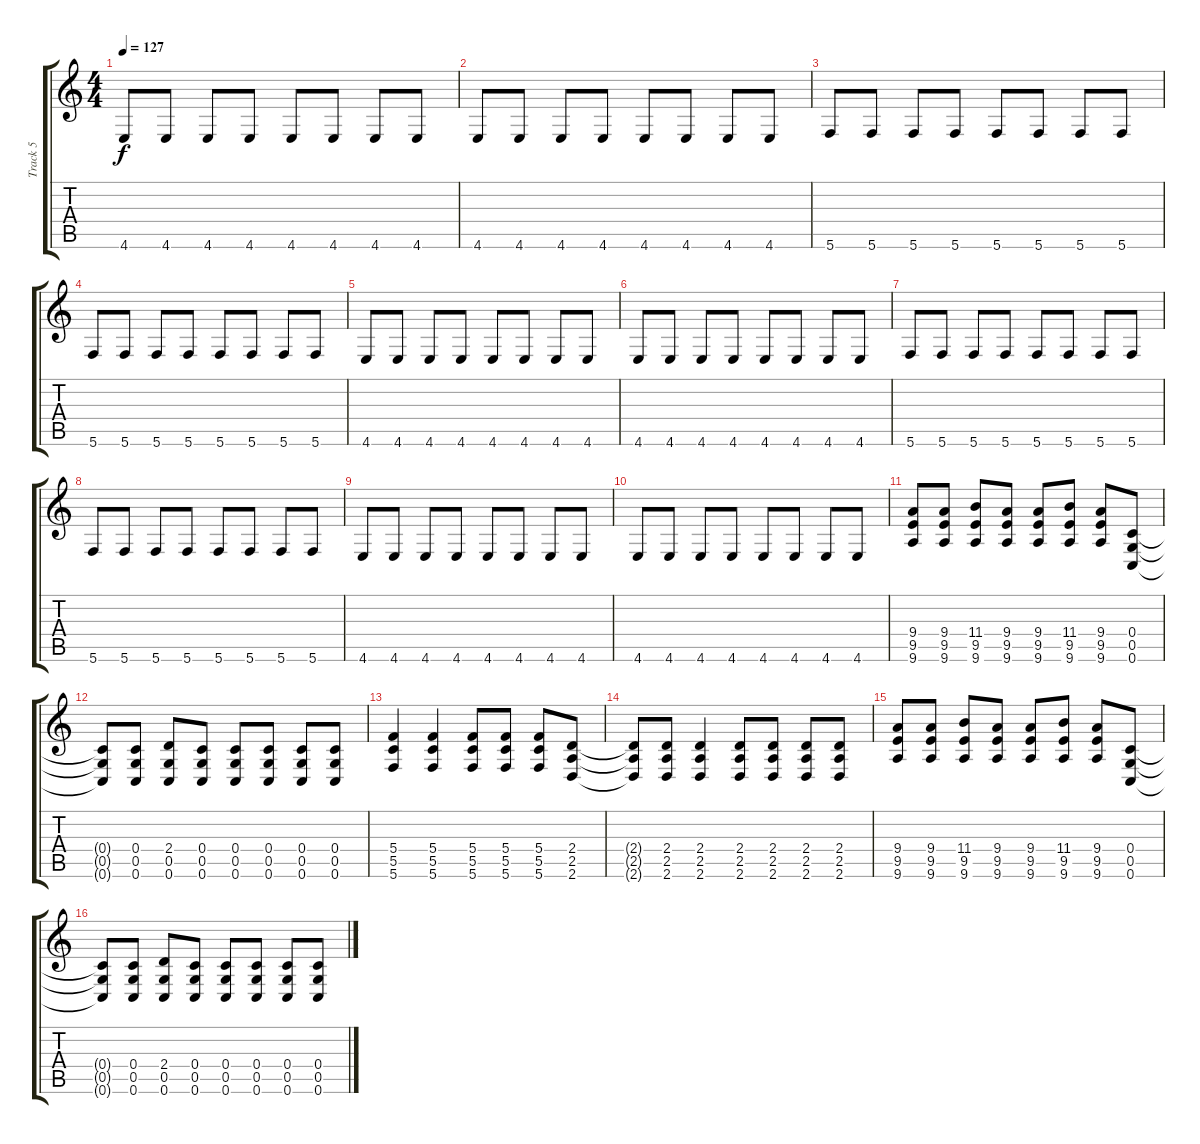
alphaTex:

\track ("Track 5" "Track 5") {instrument distortionguitar}
\staff {score tabs}
\tuning (D4 A3 F3 C3 G2 C2) {hide}
\ts (4 4)
\tempo 127
\clef g2
\ks c
4.6.8{dy f} 4.6.8 4.6.8 4.6.8 4.6.8 4.6.8 4.6.8 4.6.8 |
4.6.8 4.6.8 4.6.8 4.6.8 4.6.8 4.6.8 4.6.8 4.6.8 |
5.6.8 5.6.8 5.6.8 5.6.8 5.6.8 5.6.8 5.6.8 5.6.8 |
5.6.8 5.6.8 5.6.8 5.6.8 5.6.8 5.6.8 5.6.8 5.6.8 |
4.6.8 4.6.8 4.6.8 4.6.8 4.6.8 4.6.8 4.6.8 4.6.8 |
4.6.8 4.6.8 4.6.8 4.6.8 4.6.8 4.6.8 4.6.8 4.6.8 |
5.6.8 5.6.8 5.6.8 5.6.8 5.6.8 5.6.8 5.6.8 5.6.8 |
5.6.8 5.6.8 5.6.8 5.6.8 5.6.8 5.6.8 5.6.8 5.6.8 |
4.6.8 4.6.8 4.6.8 4.6.8 4.6.8 4.6.8 4.6.8 4.6.8 |
4.6.8 4.6.8 4.6.8 4.6.8 4.6.8 4.6.8 4.6.8 4.6.8 |
(9.4 9.5 9.6).8 (9.4 9.5 9.6).8 (11.4 9.5 9.6).8 (9.4 9.5 9.6).8 (9.4 9.5 9.6).8 (11.4 9.5 9.6).8 (9.4 9.5 9.6).8 (0.4 0.5 0.6).8 |
(0.4{t} 0.5{t} 0.6{t}).8 (0.4 0.5 0.6).8 (2.4 0.5 0.6).8 (0.4 0.5 0.6).8 (0.4 0.5 0.6).8 (0.4 0.5 0.6).8 (0.4 0.5 0.6).8 (0.4 0.5 0.6).8 |
(5.4 5.5 5.6).4 (5.4 5.5 5.6).4 (5.4 5.5 5.6).8 (5.4 5.5 5.6).8 (5.4 5.5 5.6).8 (2.4 2.5 2.6).8 |
(2.4{t} 2.5{t} 2.6{t}).8 (2.4 2.5 2.6).8 (2.4 2.5 2.6).4 (2.4 2.5 2.6).8 (2.4 2.5 2.6).8 (2.4 2.5 2.6).8 (2.4 2.5 2.6).8 |
(9.4 9.5 9.6).8 (9.4 9.5 9.6).8 (11.4 9.5 9.6).8 (9.4 9.5 9.6).8 (9.4 9.5 9.6).8 (11.4 9.5 9.6).8 (9.4 9.5 9.6).8 (0.4 0.5 0.6).8 |
(0.4{t} 0.5{t} 0.6{t}).8 (0.4 0.5 0.6).8 (2.4 0.5 0.6).8 (0.4 0.5 0.6).8 (0.4 0.5 0.6).8 (0.4 0.5 0.6).8 (0.4 0.5 0.6).8 (0.4 0.5 0.6).8
